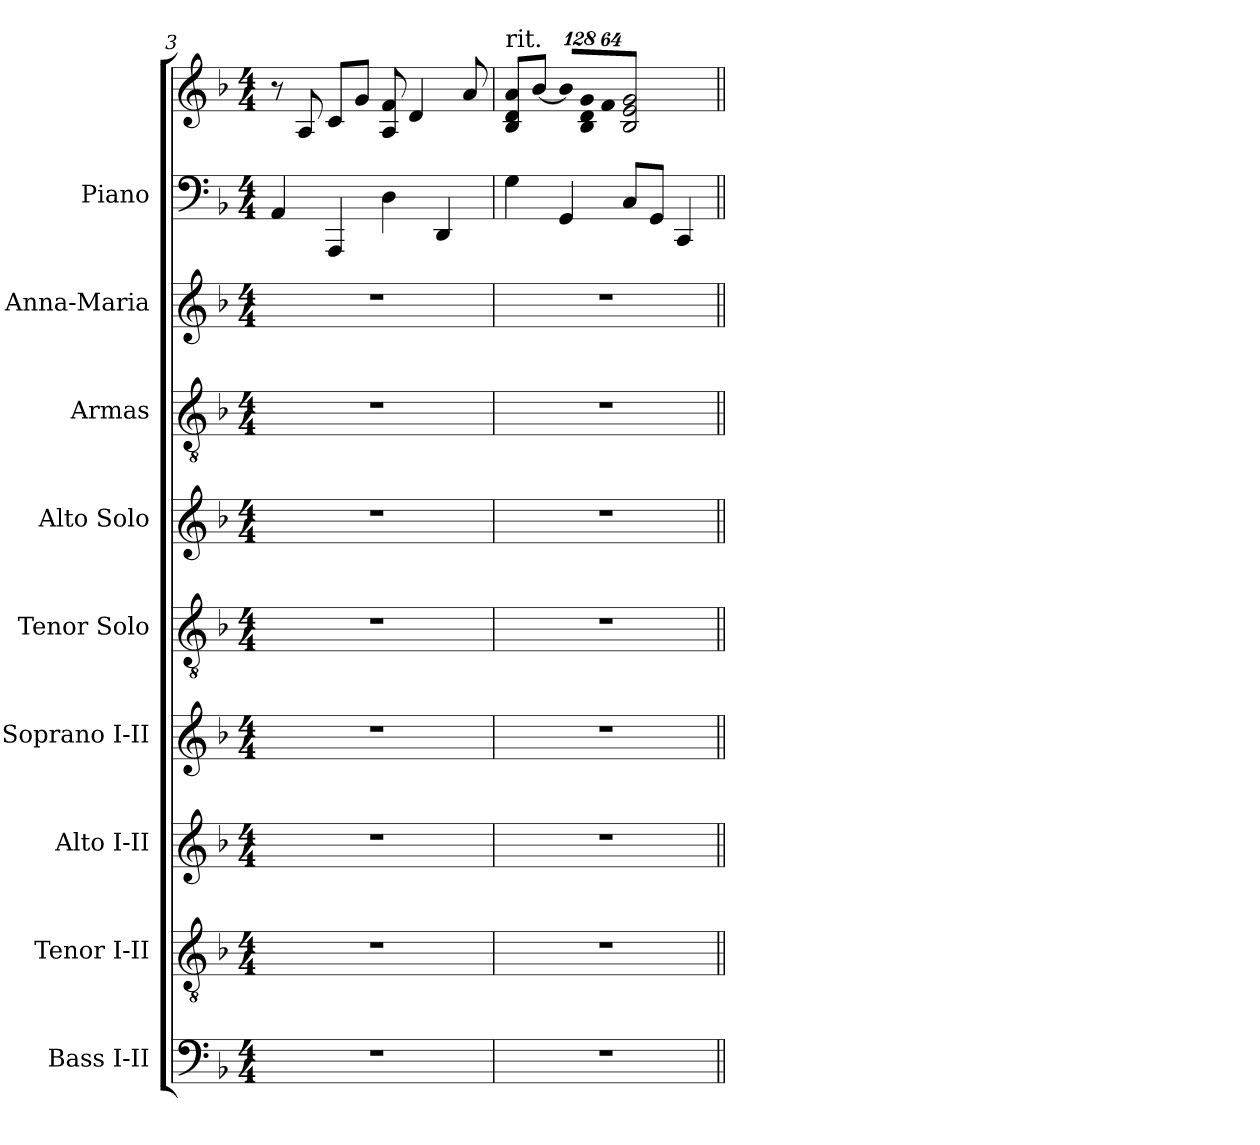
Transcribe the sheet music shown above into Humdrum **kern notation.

**kern	**kern	**kern	**kern	**kern	**kern	**kern	**kern	**kern	**kern
*part9	*part8	*part7	*part6	*part5	*part4	*part3	*part2	*part1	*part1
*staff10	*staff9	*staff8	*staff7	*staff6	*staff5	*staff4	*staff3	*staff2	*staff1
*I"Bass I-II	*I"Tenor I-II	*I"Alto I-II	*I"Soprano I-II	*I"Tenor Solo	*I"Alto Solo	*I"Armas	*I"Anna-Maria	*I"Piano	*
*I'B.	*I'T.	*I'A.	*I'S.	*I'T. Solo	*I'A. Solo	*I'Armas	*I'A-M	*I'Pno.	*
*clefF4	*clefGv2	*clefG2	*clefG2	*clefGv2	*clefG2	*clefGv2	*clefG2	*clefF4	*clefG2
*	*ITrd7c12	*	*	*ITrd7c12	*	*ITrd7c12	*	*	*
*k[b-]	*k[b-]	*k[b-]	*k[b-]	*k[b-]	*k[b-]	*k[b-]	*k[b-]	*k[b-]	*k[b-]
*F:	*F:	*F:	*F:	*F:	*F:	*F:	*F:	*F:	*F:
*M4/4	*M4/4	*M4/4	*M4/4	*M4/4	*M4/4	*M4/4	*M4/4	*M4/4	*M4/4
*MM82	*MM82	*MM82	*MM82	*MM82	*MM82	*MM82	*MM82	*MM82	*MM82
=3	=3	=3	=3	=3	=3	=3	=3	=3	=3
1r	1r	1r	1r	1r	1r	1r	1r	4AAi/	8r
.	.	.	.	.	.	.	.	.	8Ai/
.	.	.	.	.	.	.	.	4AAAi/	8ci/L
.	.	.	.	.	.	.	.	.	8gi/J
.	.	.	.	.	.	.	.	4Di\	8Ai/ 8fi
.	.	.	.	.	.	.	.	.	4di/
.	.	.	.	.	.	.	.	4DDi/	.
.	.	.	.	.	.	.	.	.	8ai/
=4	=4	=4	=4	=4	=4	=4	=4	=4	=4
!	!	!	!	!	!	!	!	!	!LO:TX:t=rit.
1r	1r	1r	1r	1r	1r	1r	1r	4Gi\	8B-i/ 8di 8aiL
.	.	.	.	.	.	.	.	.	[<8b-i/J
*	*	*	*	*	*	*	*	*	*Xbrackettup
!	!	!	!	!	!	!	!	!	!LO:N:vis=8
.	.	.	.	.	.	.	.	4GGi/	1024%85b-i/L]
!	!	!	!	!	!	!	!	!	!LO:N:vis=8
.	.	.	.	.	.	.	.	.	1024%85B-i/ 1024%85di 1024%85gi
!	!	!	!	!	!	!	!	!	!LO:N:vis=8
.	.	.	.	.	.	.	.	.	512%43fi/J
.	.	.	.	.	.	.	.	8Ci/L	2B-i/ 2ei 2gi
.	.	.	.	.	.	.	.	8GGi/J	.
.	.	.	.	.	.	.	.	4CCi/	.
=||	=||	=||	=||	=||	=||	=||	=||	=||	=||
*-	*-	*-	*-	*-	*-	*-	*-	*-	*-
